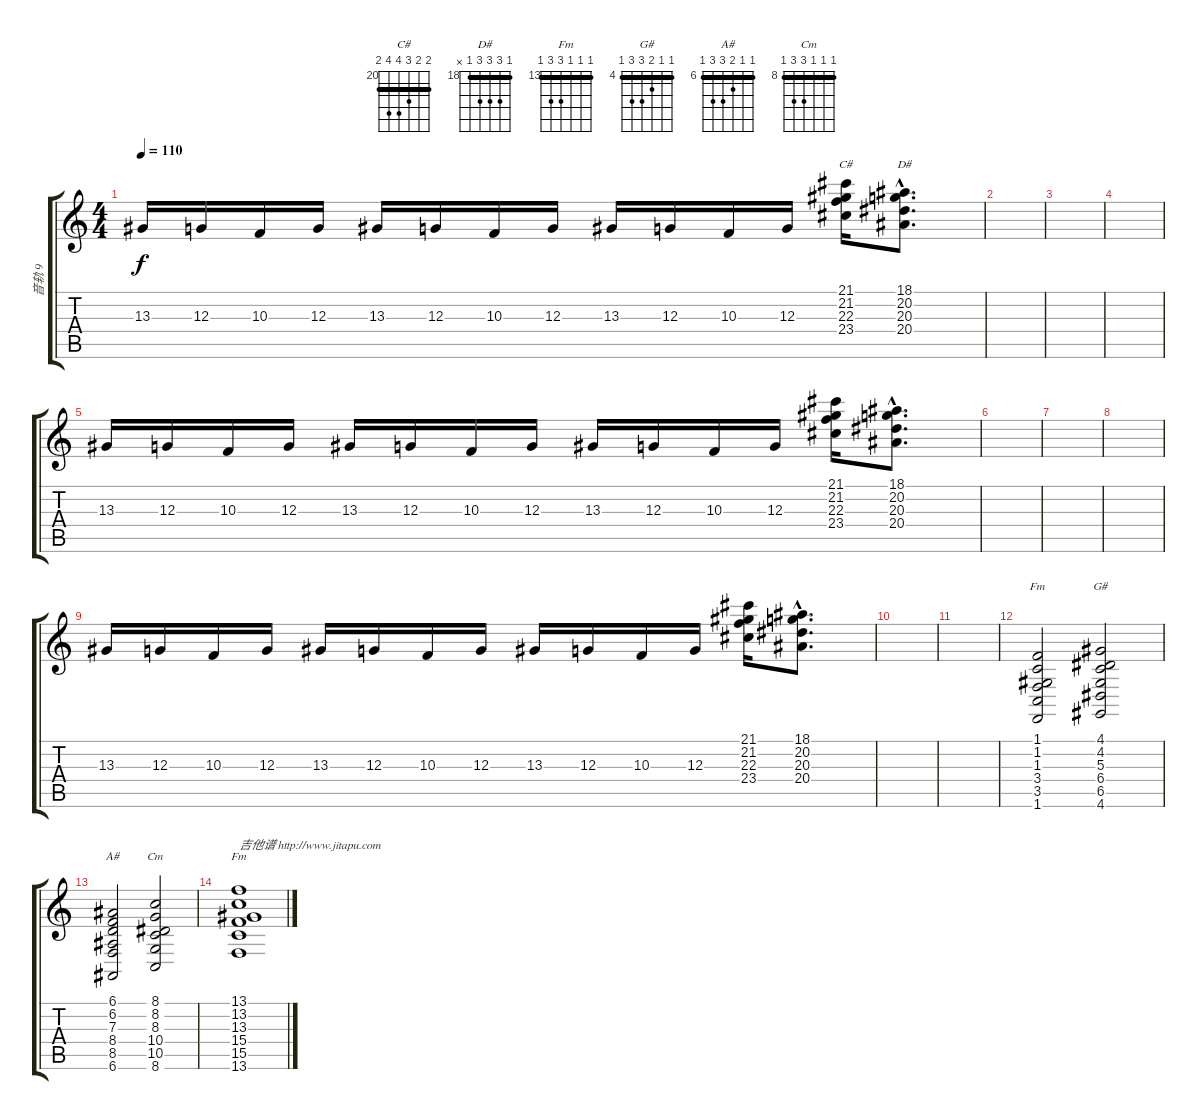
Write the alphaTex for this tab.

\track ("音轨 9" "音轨 9") {instrument stringensemble1}
\staff {score tabs}
\tuning (E4 B3 G3 D3 A2 E2) {hide}
\chord ("C#" 21 21 22 23 23 21) {firstfret 20 barre 21}
\chord ("D#" 18 20 20 20 18 x) {firstfret 18 barre 18}
\chord ("Fm" 1 1 1 3 3 1) {barre 1}
\chord ("G#" 4 4 5 6 6 4) {firstfret 4 barre 4}
\chord ("A#" 6 6 7 8 8 6) {firstfret 6 barre 6}
\chord ("Cm" 8 8 8 10 10 8) {firstfret 8 barre 8}
\chord ("Fm" 13 13 13 15 15 13) {firstfret 13 barre 13}
\ts (4 4)
\tempo 110
\clef g2
\ks c
13.3.16{dy f} 12.3.16 10.3.16 12.3.16 13.3.16 12.3.16 10.3.16 12.3.16 13.3.16 12.3.16 10.3.16 12.3.16 (21.1 21.2 22.3 23.4).16{ch "C#"} (18.1{hac} 20.2{hac} 20.3{hac} 20.4{hac}).8{d ch "D#"} |
|
|
|
13.3.16 12.3.16 10.3.16 12.3.16 13.3.16 12.3.16 10.3.16 12.3.16 13.3.16 12.3.16 10.3.16 12.3.16 (21.1 21.2 22.3 23.4).16 (18.1{hac} 20.2{hac} 20.3{hac} 20.4{hac}).8{d} |
|
|
|
13.3.16 12.3.16 10.3.16 12.3.16 13.3.16 12.3.16 10.3.16 12.3.16 13.3.16 12.3.16 10.3.16 12.3.16 (21.1 21.2 22.3 23.4).16 (18.1{hac} 20.2{hac} 20.3{hac} 20.4{hac}).8{d} |
|
|
(1.1 1.2 1.3 3.4 3.5 1.6).2{ch "Fm"} (4.1 4.2 5.3 6.4 6.5 4.6).2{ch "G#"} |
(6.1 6.2 7.3 8.4 8.5 6.6).2{ch "A#"} (8.1 8.2 8.3 10.4 10.5 8.6).2{ch "Cm"} |
(13.1 13.2 13.3 15.4 15.5 13.6).1{ch "Fm" txt "吉他谱 http://www.jitapu.com"}
